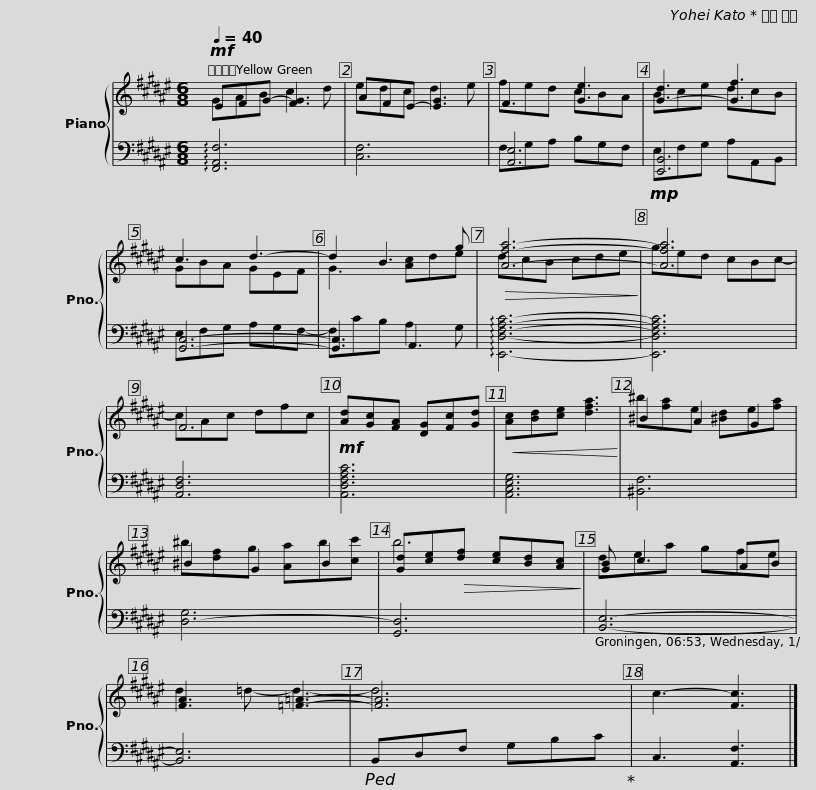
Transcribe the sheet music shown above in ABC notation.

X:1
%%score { ( 1 2 ) | ( 3 4 ) }
L:1/8
Q:1/4=40
M:6/8
I:linebreak $
K:F#
V:1 treble
V:2 treble
V:3 bass
V:4 bass
V:1
!mf! EFG- [FG]3 | AFE- [EG]3 | F3 [Ge]3 | [G-d]3 [Gf]3 |$ c3 d3- | %5
 d2 B3 g |!>(! [Afa]6-!>)! |!mp! [Afa]6 | F6 |$!mf! [Ad][Gc][FA] [DG][Fc][Gd] | %10
!<(! [Ac][Bd][ce] [dfa]3!<)! | ^B2 A2 G2 | ^B2 G2 B2 | [Gd][ce]!>(![df] [ce][Bd][Ac]!>)! |$ [GB] c3 AB | %15
 [FA]3 [=F=A]3- | [FA]6 | c3- [Fc]3 |] %18
V:2
 GAB c2 d | edc d2 e | fed cBA | Bce dcB |$ GBA GEF | %5
 G3 [Ac]de | dcB cde | ged cBc- | cAc dfc |$ x6 | %10
 x6 | ^b[fa]e [^Bd]e[fa] | ^b[df]g [Aa]b[cc'] | b6 |$ dea gfe | %15
 d2 =d- d3- | d6 | x6 |] %18
V:3
 !arpeggio![F,,A,,F,]6 | [C,F,]6 | [A,,E,]6 | [E,,B,,]6 |$ [G,,C,]6- | %5
 [G,,C,]3 A,,3 | !arpeggio![E,,D,F,A,C]6- | [E,,D,F,A,C]6 | [A,,D,F,]6 |$ [A,,D,F,A,C]6 | %10
 [A,,C,E,G,]6 | [^B,,F,]6 | [D,-G,]6 | [G,,D,]6 |$ [B,,E,]6- | %15
 [B,,E,]6 |!ped! B,,D,F, G,B,C!ped-up! | C,3 [A,,F,]3 |] %18
V:4
 x6 | x6 | F,G,A, B,G,F, | E,F,G, A,A,,B,, |$ E,F,G, A,G,F,- | %5
 F,CB, A,2 G, | x6 | x6 | x6 |$ x6 | %10
 x6 | x6 | x6 | x6 |$ x6 | %15
 x6 | x6 | x6 |] %18
